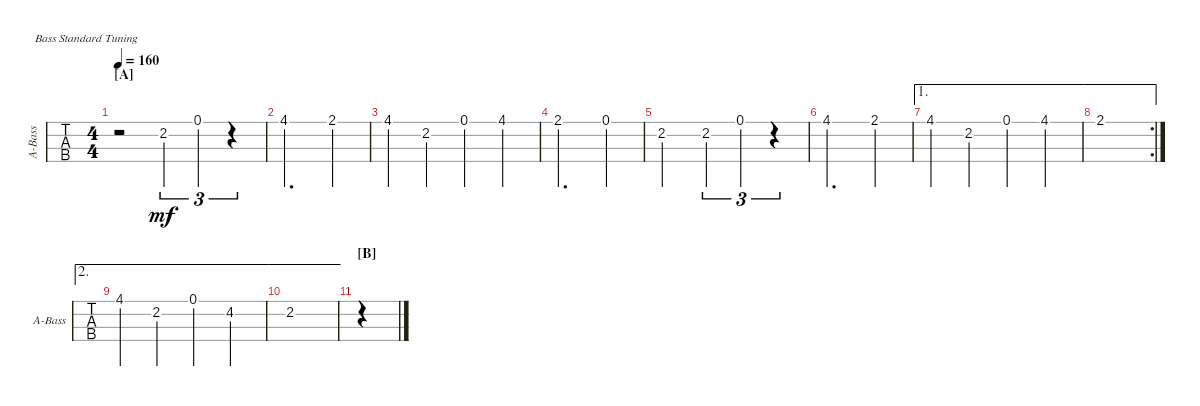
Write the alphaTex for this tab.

\defaultSystemsLayout 4
\bracketExtendMode groupsimilarinstruments
\singleTrackTrackNamePolicy allsystems
\multiTrackTrackNamePolicy allsystems
\otherSystemsTrackNameOrientation horizontal
\track ("Acoustic Bass" "A-Bass") {instrument acousticbass}
\staff {tabs}
\tuning (G2 D2 A1 E1)
\ts (4 4)
\section ("A" "")
\tempo 160
\clef g2
\ks d
r.2{dy mf instrument acousticbass} 2.2.4{tu (3 2)} 0.1.4{tu (3 2)} r.4{tu (3 2)} |
4.1.2{d} 2.1.4 |
4.1.4 2.2.4 0.1.4 4.1.4 |
2.1.2{d} 0.1.4 |
\clef f4
2.2.2 2.2.4{tu (3 2)} 0.1.4{tu (3 2)} r.4{tu (3 2)} |
\clef g2
4.1.2{d} 2.1.4 |
\ae 1
4.1.4 2.2.4 0.1.4 4.1.4 |
\ae 1
\rc 2
2.1.1 |
\ae 2
4.1.4 2.2.4 0.1.4 4.2.4 |
\ae 2
2.2.1 |
\section ("B" "")
